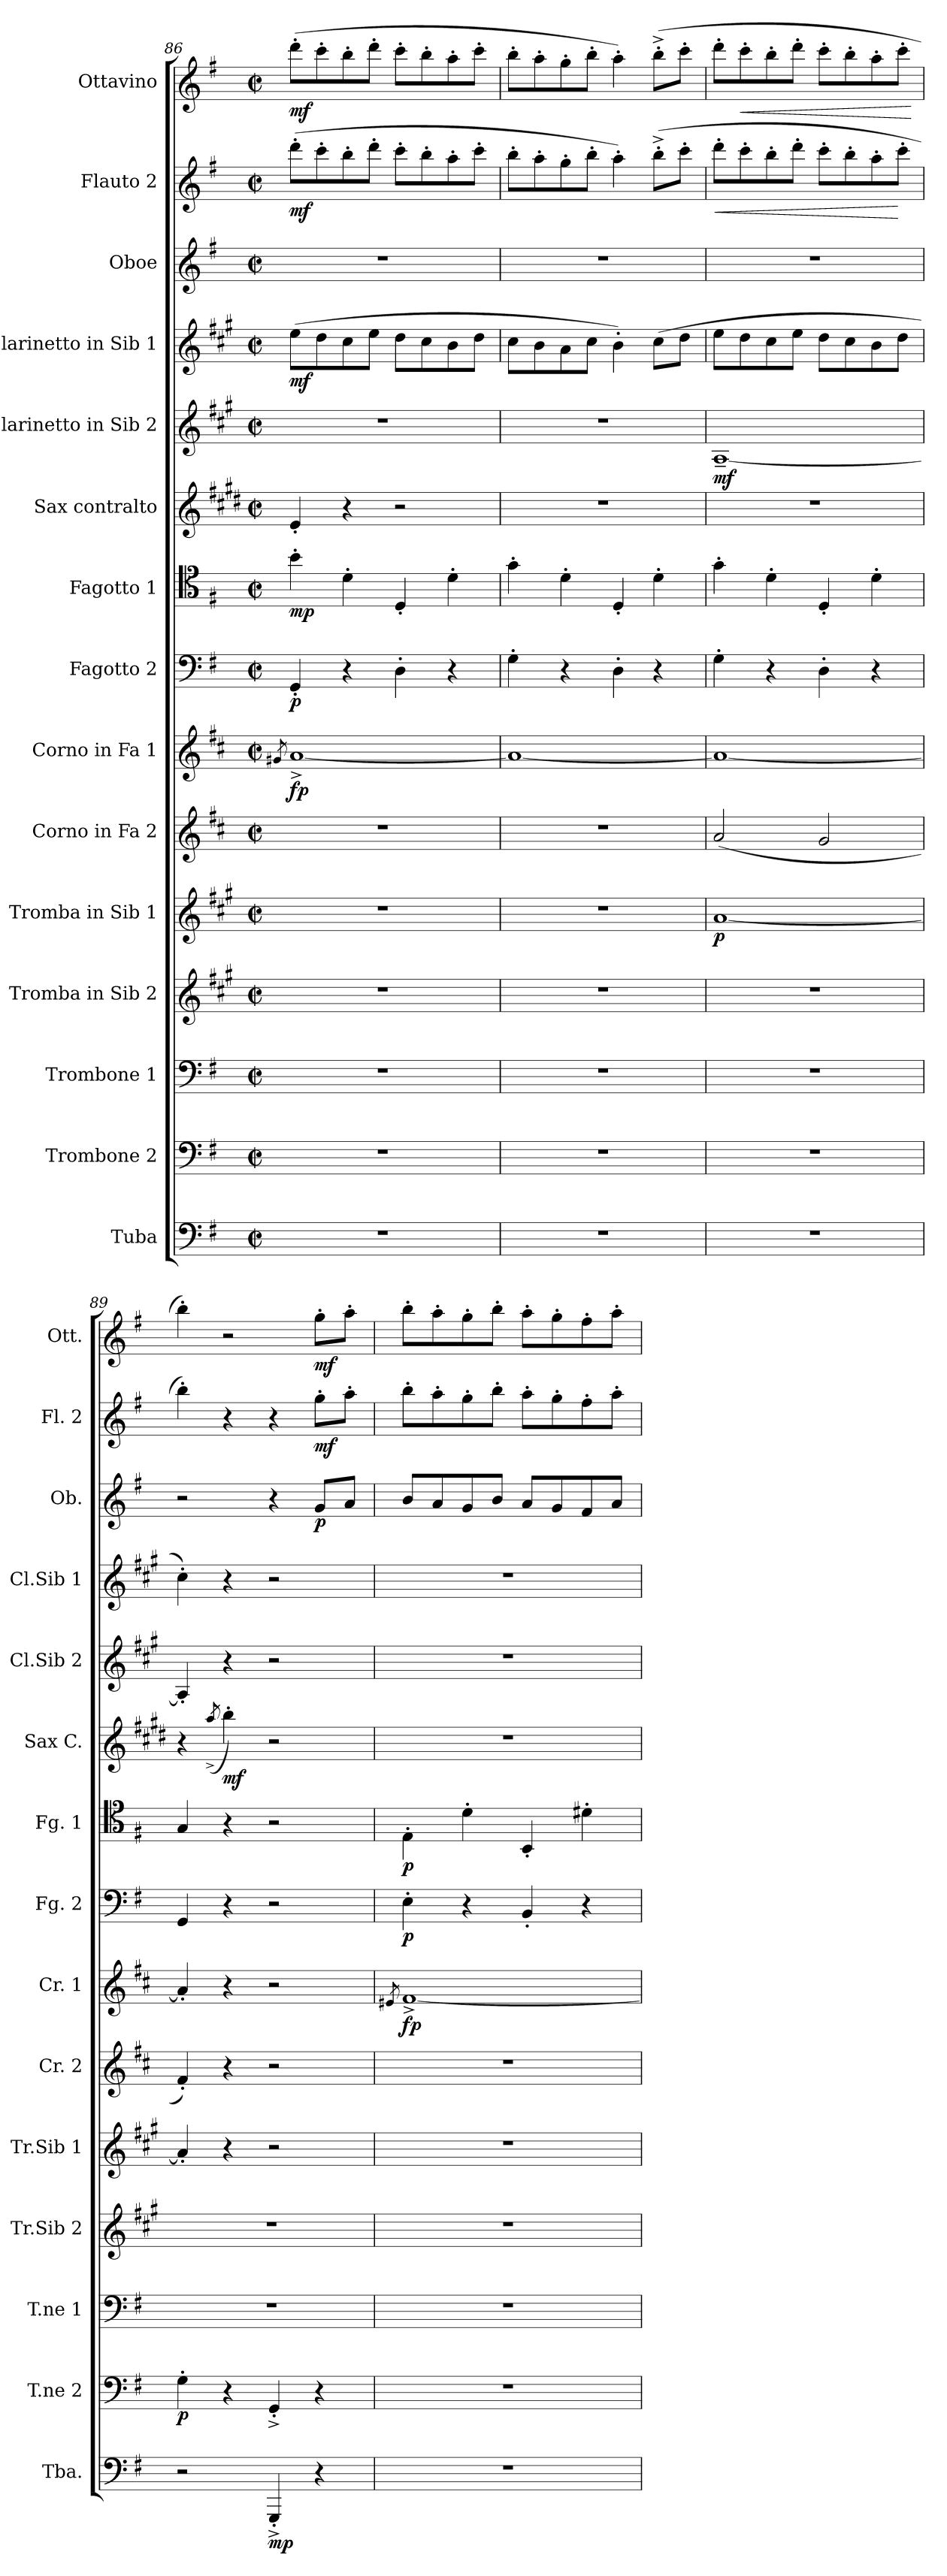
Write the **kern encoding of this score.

**kern	**dynam	**kern	**dynam	**kern	**kern	**kern	**dynam	**kern	**kern	**dynam	**kern	**dynam	**kern	**dynam	**kern	**dynam	**kern	**dynam	**kern	**dynam	**kern	**dynam	**kern	**dynam	**kern	**dynam
*part15	*part15	*part14	*part14	*part13	*part12	*part11	*part11	*part10	*part9	*part9	*part8	*part8	*part7	*part7	*part6	*part6	*part5	*part5	*part4	*part4	*part3	*part3	*part2	*part2	*part1	*part1
*staff15	*staff15	*staff14	*staff14	*staff13	*staff12	*staff11	*staff11	*staff10	*staff9	*staff9	*staff8	*staff8	*staff7	*staff7	*staff6	*staff6	*staff5	*staff5	*staff4	*staff4	*staff3	*staff3	*staff2	*staff2	*staff1	*staff1
*I"Tuba	*	*I"Trombone 2	*	*I"Trombone 1	*I"Tromba in Sib 2	*I"Tromba in Sib 1	*	*I"Corno in Fa 2	*I"Corno in Fa 1	*	*I"Fagotto 2	*	*I"Fagotto 1	*	*I"Sax contralto	*	*I"Clarinetto in Sib 2	*	*I"Clarinetto in Sib 1	*	*I"Oboe	*	*I"Flauto 2	*	*I"Ottavino	*
*I'Tba.	*	*I'T.ne 2	*	*I'T.ne 1	*I'Tr.Sib 2	*I'Tr.Sib 1	*	*I'Cr. 2	*I'Cr. 1	*	*I'Fg. 2	*	*I'Fg. 1	*	*I'Sax C.	*	*I'Cl.Sib 2	*	*I'Cl.Sib 1	*	*I'Ob.	*	*I'Fl. 2	*	*I'Ott.	*
*clefF4	*	*clefF4	*	*clefF4	*clefG2	*clefG2	*	*clefG2	*clefG2	*	*clefF4	*	*clefC4	*	*clefG2	*	*clefG2	*	*clefG2	*	*clefG2	*	*clefG2	*	*clefG2	*
*	*	*	*	*	*ITrd1c2	*ITrd1c2	*	*ITrd4c7	*ITrd4c7	*	*	*	*	*	*ITrd5c9	*	*ITrd1c2	*	*ITrd1c2	*	*	*	*	*	*	*
*k[f#]	*	*k[f#]	*	*k[f#]	*k[f#]	*k[f#]	*	*k[f#]	*k[f#]	*	*k[f#]	*	*k[f#]	*	*k[f#]	*	*k[f#]	*	*k[f#]	*	*k[f#]	*	*k[f#]	*	*k[f#]	*
*G:	*	*G:	*	*G:	*G:	*G:	*	*G:	*G:	*	*G:	*	*G:	*	*G:	*	*G:	*	*G:	*	*G:	*	*G:	*	*G:	*
*M2/2	*	*M2/2	*	*M2/2	*M2/2	*M2/2	*	*M2/2	*M2/2	*	*M2/2	*	*M2/2	*	*M2/2	*	*M2/2	*	*M2/2	*	*M2/2	*	*M2/2	*	*M2/2	*
*met(c|)	*	*met(c|)	*	*met(c|)	*met(c|)	*met(c|)	*	*met(c|)	*met(c|)	*	*met(c|)	*	*met(c|)	*	*met(c|)	*	*met(c|)	*	*met(c|)	*	*met(c|)	*	*met(c|)	*	*met(c|)	*
=86	=86	=86	=86	=86	=86	=86	=86	=86	=86	=86	=86	=86	=86	=86	=86	=86	=86	=86	=86	=86	=86	=86	=86	=86	=86	=86
.	.	.	.	.	.	.	.	.	8qc#X/	.	.	.	.	.	.	.	.	.	.	.	.	.	.	.	.	.
!	!	!	!	!	!	!	!	!	!	!LO:DY:b	!	!LO:DY:b	!	!LO:DY:b	!	!	!	!	!	!LO:DY:b	!	!	!	!LO:DY:b	!	!LO:DY:b
1r	.	1r	.	1r	1r	1r	.	1r	[1d^	fp	4GG'/	p	4b'\	mp	4G'/	.	1r	.	(>8dd\L	mf	1r	.	(>8ddd'\L	mf	(>8ddd'\L	mf
.	.	.	.	.	.	.	.	.	.	.	.	.	.	.	.	.	.	.	8cc\	.	.	.	8ccc'\	.	8ccc'\	.
.	.	.	.	.	.	.	.	.	.	.	4r	.	4d'\	.	4r	.	.	.	8b\	.	.	.	8bb'\	.	8bb'\	.
.	.	.	.	.	.	.	.	.	.	.	.	.	.	.	.	.	.	.	8dd\J	.	.	.	8ddd'\J	.	8ddd'\J	.
.	.	.	.	.	.	.	.	.	.	.	4D'\	.	4D'/	.	2r	.	.	.	8cc\L	.	.	.	8ccc'\L	.	8ccc'\L	.
.	.	.	.	.	.	.	.	.	.	.	.	.	.	.	.	.	.	.	8b\	.	.	.	8bb'\	.	8bb'\	.
.	.	.	.	.	.	.	.	.	.	.	4r	.	4d'\	.	.	.	.	.	8a\	.	.	.	8aa'\	.	8aa'\	.
.	.	.	.	.	.	.	.	.	.	.	.	.	.	.	.	.	.	.	8cc\J	.	.	.	8ccc'\J	.	8ccc'\J	.
=87	=87	=87	=87	=87	=87	=87	=87	=87	=87	=87	=87	=87	=87	=87	=87	=87	=87	=87	=87	=87	=87	=87	=87	=87	=87	=87
1r	.	1r	.	1r	1r	1r	.	1r	1d_	.	4G'\	.	4g'\	.	1r	.	1r	.	8b\L	.	1r	.	8bb'\L	.	8bb'\L	.
.	.	.	.	.	.	.	.	.	.	.	.	.	.	.	.	.	.	.	8a\	.	.	.	8aa'\	.	8aa'\	.
.	.	.	.	.	.	.	.	.	.	.	4r	.	4d'\	.	.	.	.	.	8g\	.	.	.	8gg'\	.	8gg'\	.
.	.	.	.	.	.	.	.	.	.	.	.	.	.	.	.	.	.	.	8b\J	.	.	.	8bb'\J	.	8bb'\J	.
.	.	.	.	.	.	.	.	.	.	.	4D'\	.	4D'/	.	.	.	.	.	4a'\)	.	.	.	4aa'\)	.	4aa'\)	.
.	.	.	.	.	.	.	.	.	.	.	4r	.	4d'\	.	.	.	.	.	(>8b\L	.	.	.	(>8bb^'\L	.	(>8bb^'\L	.
.	.	.	.	.	.	.	.	.	.	.	.	.	.	.	.	.	.	.	8cc\J	.	.	.	8ccc'\J	.	8ccc'\J	.
=88	=88	=88	=88	=88	=88	=88	=88	=88	=88	=88	=88	=88	=88	=88	=88	=88	=88	=88	=88	=88	=88	=88	=88	=88	=88	=88
!	!	!	!	!	!	!	!LO:DY:b	!	!	!	!	!	!	!	!	!	!	!LO:DY:b	!	!	!	!	!	!LO:HP:b	!	!
1r	.	1r	.	1r	1r	[1g	p	(2d/	1d_	.	4G'\	.	4g'\	.	1r	.	[1G~	mf	8dd\L	.	1r	.	8ddd'\L	<	8ddd'\L	.
!	!	!	!	!	!	!	!	!	!	!	!	!	!	!	!	!	!	!	!	!	!	!	!	!	!	!LO:HP:b
.	.	.	.	.	.	.	.	.	.	.	.	.	.	.	.	.	.	.	8cc\	.	.	.	8ccc'\	.	8ccc'\	<
.	.	.	.	.	.	.	.	.	.	.	4r	.	4d'\	.	.	.	.	.	8b\	.	.	.	8bb'\	.	8bb'\	.
.	.	.	.	.	.	.	.	.	.	.	.	.	.	.	.	.	.	.	8dd\J	.	.	.	8ddd'\J	.	8ddd'\J	.
.	.	.	.	.	.	.	.	2c/	.	.	4D'\	.	4D'/	.	.	.	.	.	8cc\L	.	.	.	8ccc'\L	.	8ccc'\L	.
.	.	.	.	.	.	.	.	.	.	.	.	.	.	.	.	.	.	.	8b\	.	.	.	8bb'\	.	8bb'\	.
.	.	.	.	.	.	.	.	.	.	.	4r	.	4d'\	.	.	.	.	.	8a\	.	.	.	8aa'\	.	8aa'\	.
.	.	.	.	.	.	.	.	.	.	.	.	.	.	.	.	.	.	.	8cc\J	.	.	.	8ccc'\J	[	8ccc'\J	.
.	.	.	.	.	.	.	.	.	.	.	.	.	.	.	.	.	.	.	.	.	.	.	.	.	.	[
=89	=89	=89	=89	=89	=89	=89	=89	=89	=89	=89	=89	=89	=89	=89	=89	=89	=89	=89	=89	=89	=89	=89	=89	=89	=89	=89
!	!	!	!LO:DY:b	!	!	!	!	!	!	!	!	!	!	!	!	!	!	!	!	!	!	!	!	!	!	!
2r	.	4G'\	p	1r	1r	4g'/]	.	4B'/)	4d'/]	.	4GG/	.	4G/	.	4r	.	4G'/]	.	4b'\)	.	2r	.	4bb'\)	.	4bb'\)	.
.	.	.	.	.	.	.	.	.	.	.	.	.	.	.	(8qcc^/	.	.	.	.	.	.	.	.	.	.	.
!	!	!	!	!	!	!	!	!	!	!	!	!	!	!	!	!LO:DY:b	!	!	!	!	!	!	!	!	!	!
.	.	4r	.	.	.	4r	.	4r	4r	.	4r	.	4r	.	4dd'\)	mf	4r	.	4r	.	.	.	4r	.	2r	.
!	!LO:DY:b	!	!	!	!	!	!	!	!	!	!	!	!	!	!	!	!	!	!	!	!	!	!	!	!	!
4GGG^'/	mp	4GG^'/	.	.	.	2r	.	2r	2r	.	2r	.	2r	.	2r	.	2r	.	2r	.	4r	.	4r	.	.	.
!	!	!	!	!	!	!	!	!	!	!	!	!	!	!	!	!	!	!	!	!	!	!LO:DY:b	!	!LO:DY:b	!	!LO:DY:b
4r	.	4r	.	.	.	.	.	.	.	.	.	.	.	.	.	.	.	.	.	.	8g/L	p	8gg'\L	mf	8gg'\L	mf
.	.	.	.	.	.	.	.	.	.	.	.	.	.	.	.	.	.	.	.	.	8a/J	.	8aa'\J	.	8aa'\J	.
!!LO:PB:g=z
=90	=90	=90	=90	=90	=90	=90	=90	=90	=90	=90	=90	=90	=90	=90	=90	=90	=90	=90	=90	=90	=90	=90	=90	=90	=90	=90
.	.	.	.	.	.	.	.	.	8qA#X/	.	.	.	.	.	.	.	.	.	.	.	.	.	.	.	.	.
*	*	*	*	*	*	*	*	*	*	*	*	*	*clefF4	*	*	*	*	*	*	*	*	*	*	*	*	*
!	!	!	!	!	!	!	!	!	!	!LO:DY:b	!	!LO:DY:b	!	!LO:DY:b	!	!	!	!	!	!	!	!	!	!	!	!
1r	.	1r	.	1r	1r	1r	.	1r	[1B^	fp	4E'\	p	4E'\	p	1r	.	1r	.	1r	.	8b/L	.	8bb'\L	.	8bb'\L	.
.	.	.	.	.	.	.	.	.	.	.	.	.	.	.	.	.	.	.	.	.	8a/	.	8aa'\	.	8aa'\	.
.	.	.	.	.	.	.	.	.	.	.	4r	.	4d'\	.	.	.	.	.	.	.	8g/	.	8gg'\	.	8gg'\	.
.	.	.	.	.	.	.	.	.	.	.	.	.	.	.	.	.	.	.	.	.	8b/J	.	8bb'\J	.	8bb'\J	.
.	.	.	.	.	.	.	.	.	.	.	4BB'/	.	4BB'/	.	.	.	.	.	.	.	8a/L	.	8aa'\L	.	8aa'\L	.
.	.	.	.	.	.	.	.	.	.	.	.	.	.	.	.	.	.	.	.	.	8g/	.	8gg'\	.	8gg'\	.
.	.	.	.	.	.	.	.	.	.	.	4r	.	4d#X'\	.	.	.	.	.	.	.	8f#/	.	8ff#'\	.	8ff#'\	.
.	.	.	.	.	.	.	.	.	.	.	.	.	.	.	.	.	.	.	.	.	8a/J	.	8aa'\J	.	8aa'\J	.
=	=	=	=	=	=	=	=	=	=	=	=	=	=	=	=	=	=	=	=	=	=	=	=	=	=	=
*-	*-	*-	*-	*-	*-	*-	*-	*-	*-	*-	*-	*-	*-	*-	*-	*-	*-	*-	*-	*-	*-	*-	*-	*-	*-	*-
